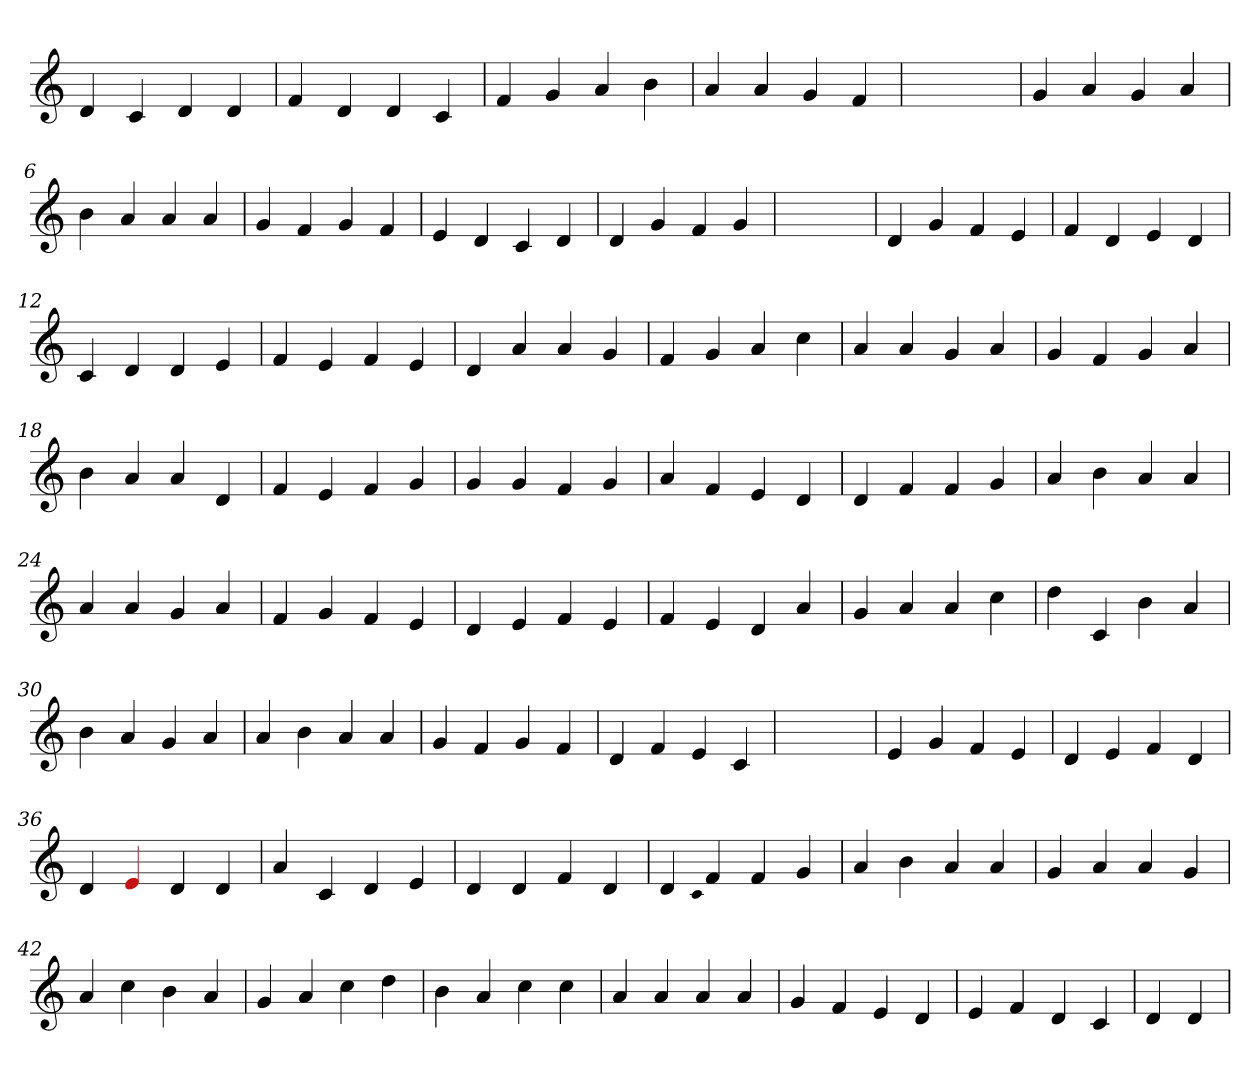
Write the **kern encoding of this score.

**kern
*part1
*staff1
*clefG2
=1
4d
4c
4d
4d
=2
4f
4d
4d
4c
=3
4f
4g
4a
4b
=4
4a
4a
4g
4f
=5
1ryy
=5
4g
4a
4g
4a
=6
4b
4a
4a
4a
=7
4g
4f
4g
4f
=8
4e
4d
4c
4d
=9
4d
4g
4f
4g
=10
1ryy
=10
4d
4g
4f
4e
=11
4f
4d
4e
4d
=12
4c
4d
4d
4e
=13
4f
4e
4f
4e
=14
4d
4a
4a
4g
=15
4f
4g
4a
4cc
=16
4a
4a
4g
4a
=17
4g
4f
4g
4a
=18
4b
4a
4a
4d
=19
4f
4e
4f
4g
=20
4g
4g
4f
4g
=21
4a
4f
4e
4d
=22
4d
4f
4f
4g
=23
4a
4b
4a
4a
=24
4a
4a
4g
4a
=25
4f
4g
4f
4e
=26
4d
4e
4f
4e
=27
4f
4e
4d
4a
=28
4g
4a
4a
4cc
=29
4dd
4c
4b
4a
=30
4b
4a
4g
4a
=31
4a
4b
4a
4a
=32
4g
4f
4g
4f
=33
4d
4f
4e
4c
=34
1ryy
=34
4e
4g
4f
4e
=35
4d
4e
4f
4d
=36
4d
4Re
4d
4d
=37
4a
4c
4d
4e
=38
4d
4d
4f
4d
=39
4d
qqc
4f
4f
4g
=40
4a
4b
4a
4a
=41
4g
4a
4a
4g
=42
4a
4cc
4b
4a
=43
4g
4a
4cc
4dd
=44
4b
4a
4cc
4cc
=45
4a
4a
4a
4a
=46
4g
4f
4e
4d
=47
4e
4f
4d
4c
=48
4d
4d
=
*-
